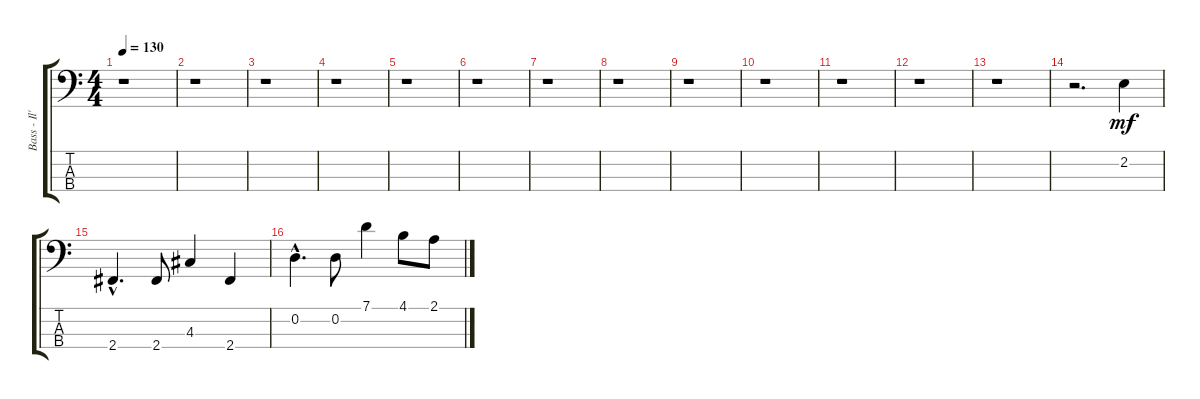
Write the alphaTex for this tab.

\track ("Bass - Il'ya Knyazev" "Bass - Il'") {instrument electricbassfinger}
\staff {score tabs}
\tuning (G2 D2 A1 E1) {hide}
\ts (4 4)
\tempo 130
\clef f4
\ks c
r.1{dy mf instrument electricbassfinger} |
r.1 |
r.1 |
r.1 |
r.1 |
r.1 |
r.1 |
r.1 |
r.1 |
r.1 |
r.1 |
r.1 |
r.1 |
r.2{d} 2.2.4 |
2.4{hac}.4{d} 2.4.8 4.3.4 2.4.4 |
0.2{hac}.4{d} 0.2.8 7.1.4 4.1.8 2.1.8
